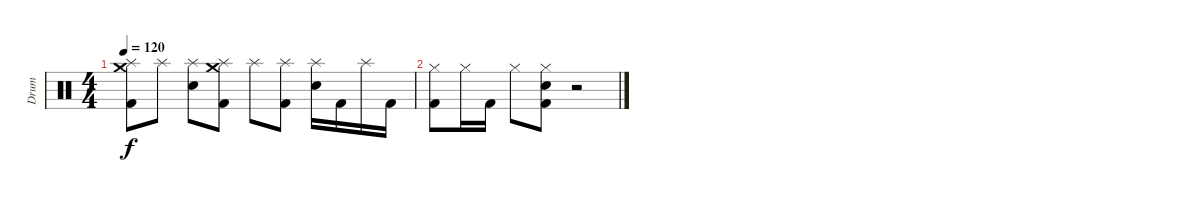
\track ("Drum" "Drum") {instrument percussion}
\staff {score}
\articulation defaults
\ts (4 4)
\tempo 120
\clef neutral
\ks c
("Splash (hit)" "Crash medium (hit)" "Kick (hit) 2").8{dy f} "Splash (hit)".8 ("Splash (hit)" "Electric Snare (hit)").8 ("Splash (hit)" "Crash medium (hit)" "Kick (hit) 2").8 "Splash (hit)".8 ("Splash (hit)" "Kick (hit) 2").8 ("Splash (hit)" "Electric Snare (hit)").16 "Kick (hit) 2".16 "Splash (hit)".16 "Kick (hit) 2".16 |
("Hi-Hat (closed)" "Kick (hit) 2").8 "Hi-Hat (closed)".16 "Kick (hit) 2".16 "Hi-Hat (closed)".8 ("Hi-Hat (closed)" "Electric Snare (hit)" "Kick (hit) 2").8 r.2
